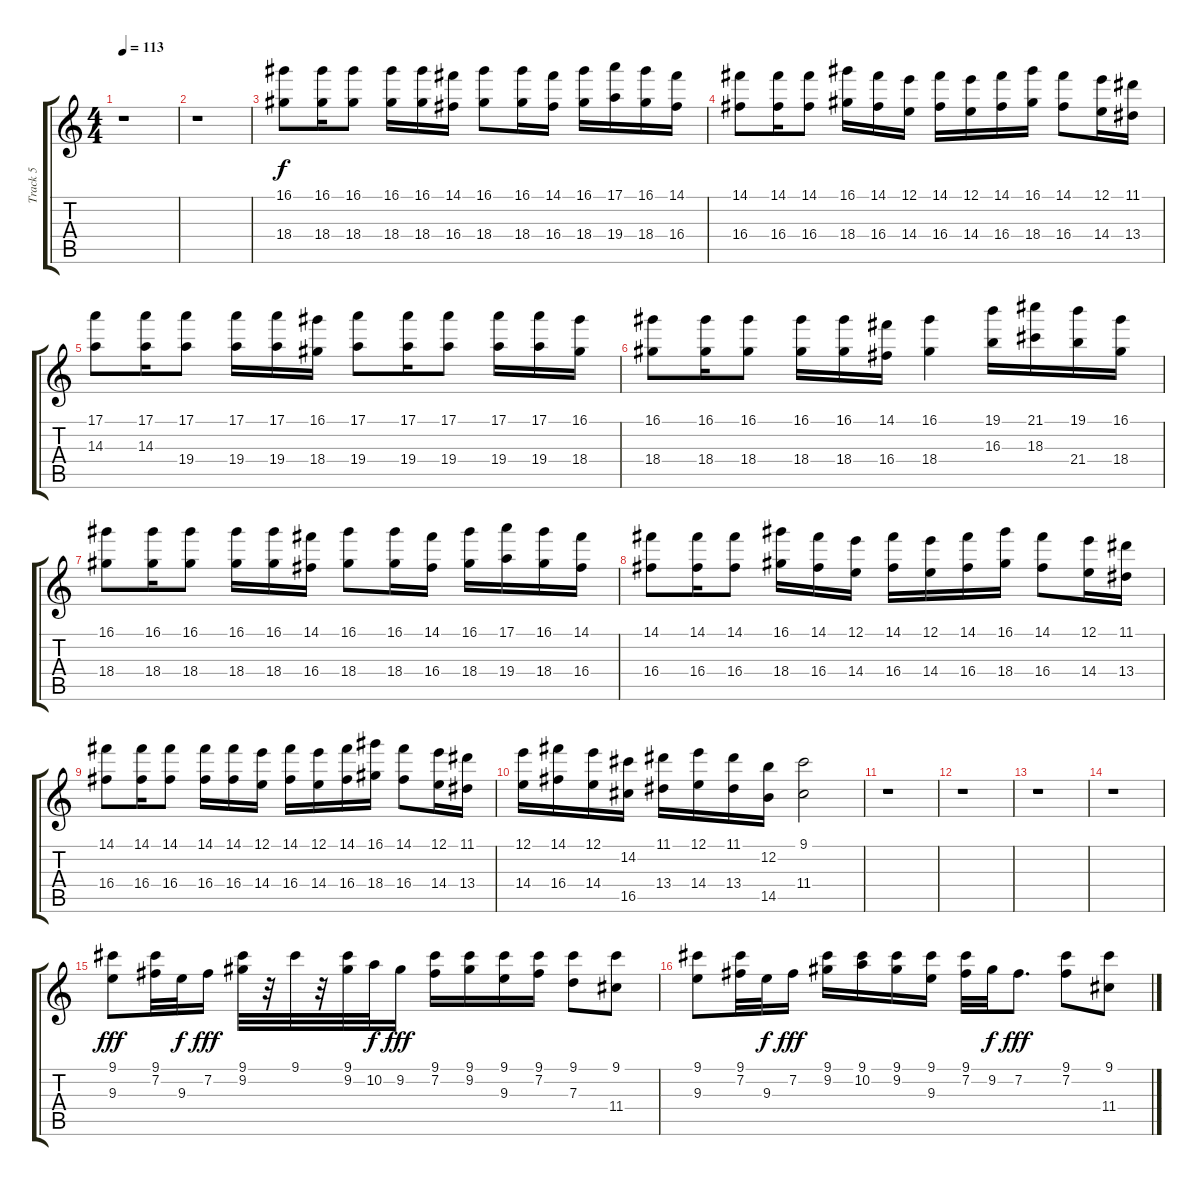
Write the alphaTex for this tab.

\track ("Track 5" "Track 5") {instrument electricguitarclean}
\staff {score tabs}
\tuning (E4 B3 G3 D3 A2 E2) {hide}
\ts (4 4)
\tempo 113
\clef g2
\ks c
r.1{dy f} |
r.1 |
(16.1 18.4).8 (16.1 18.4).16 (16.1 18.4).8 (16.1 18.4).16 (16.1 18.4).16 (14.1 16.4).16 (16.1 18.4).8 (16.1 18.4).16 (14.1 16.4).16 (16.1 18.4).16 (17.1 19.4).16 (16.1 18.4).16 (14.1 16.4).16 |
(14.1 16.4).8 (14.1 16.4).16 (14.1 16.4).8 (16.1 18.4).16 (14.1 16.4).16 (12.1 14.4).16 (14.1 16.4).16 (12.1 14.4).16 (14.1 16.4).16 (16.1 18.4).16 (14.1 16.4).8 (12.1 14.4).16 (11.1 13.4).16 |
(17.1 14.3).8 (17.1 14.3).16 (17.1 19.4).8 (17.1 19.4).16 (17.1 19.4).16 (16.1 18.4).16 (17.1 19.4).8 (17.1 19.4).16 (17.1 19.4).8 (17.1 19.4).16 (17.1 19.4).16 (16.1 18.4).16 |
(16.1 18.4).8 (16.1 18.4).16 (16.1 18.4).8 (16.1 18.4).16 (16.1 18.4).16 (14.1 16.4).16 (16.1 18.4).4 (19.1 16.3).16 (21.1 18.3).16 (19.1 21.4).16 (16.1 18.4).16 |
(16.1 18.4).8 (16.1 18.4).16 (16.1 18.4).8 (16.1 18.4).16 (16.1 18.4).16 (14.1 16.4).16 (16.1 18.4).8 (16.1 18.4).16 (14.1 16.4).16 (16.1 18.4).16 (17.1 19.4).16 (16.1 18.4).16 (14.1 16.4).16 |
(14.1 16.4).8 (14.1 16.4).16 (14.1 16.4).8 (16.1 18.4).16 (14.1 16.4).16 (12.1 14.4).16 (14.1 16.4).16 (12.1 14.4).16 (14.1 16.4).16 (16.1 18.4).16 (14.1 16.4).8 (12.1 14.4).16 (11.1 13.4).16 |
(14.1 16.4).8 (14.1 16.4).16 (14.1 16.4).8 (14.1 16.4).16 (14.1 16.4).16 (12.1 14.4).16 (14.1 16.4).16 (12.1 14.4).16 (14.1 16.4).16 (16.1 18.4).16 (14.1 16.4).8 (12.1 14.4).16 (11.1 13.4).16 |
(12.1 14.4).16 (14.1 16.4).16 (12.1 14.4).16 (14.2 16.5).16 (11.1 13.4).16 (12.1 14.4).16 (11.1 13.4).16 (12.2 14.5).16 (9.1 11.4).2 |
r.1 |
r.1 |
r.1 |
r.1 |
(9.1 9.3).8{dy fff} (9.1 7.2).32 9.3.32{dy f} 7.2.16{dy fff} (9.1 9.2).32 r.32 9.1.32 r.32 (9.1 9.2).32 10.2.32{dy f} 9.2.16{dy fff} (9.1 7.2).16 (9.1 9.2).16 (9.1 9.3).16 (9.1 7.2).16 (9.1 7.3).8 (9.1 11.4).8 |
(9.1 9.3).8 (9.1 7.2).32 9.3.32{dy f} 7.2.16{dy fff} (9.1 9.2).16 (9.1 10.2).16 (9.1 9.2).16 (9.1 9.3).16 (9.1 7.2).32 9.2.32{dy f} 7.2.8{d dy fff} (9.1 7.2).8 (9.1 11.4).8
